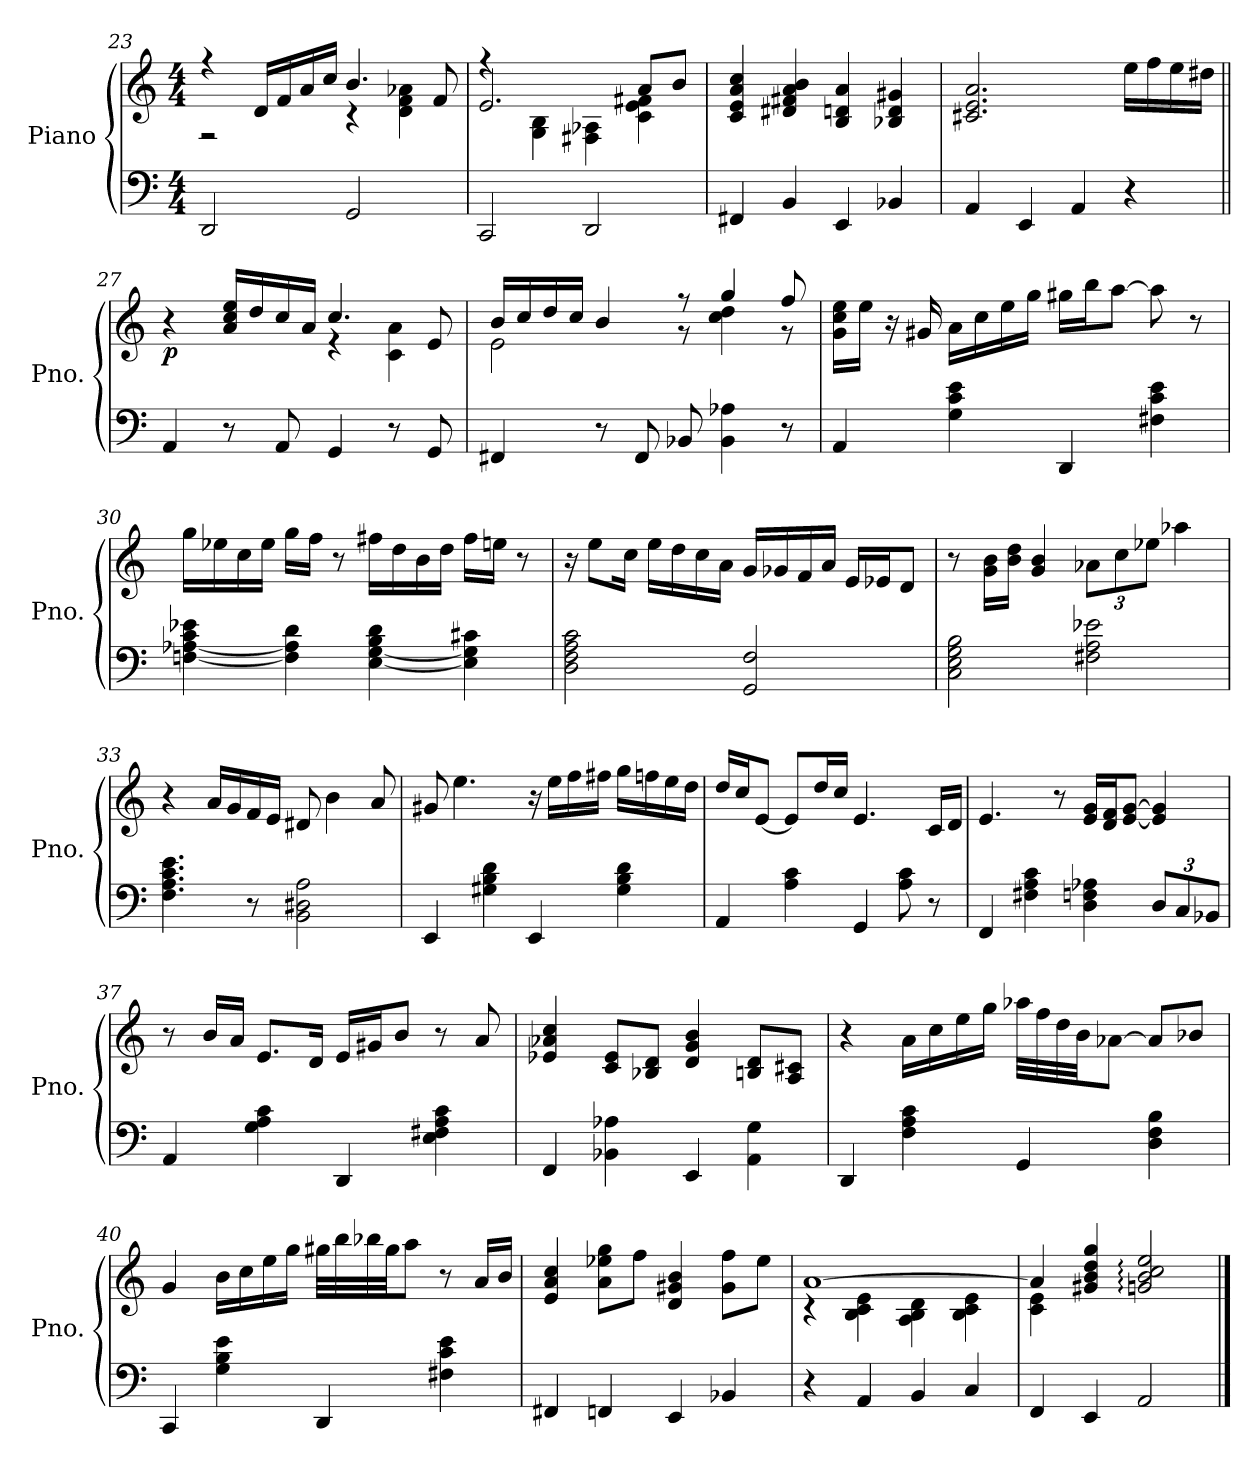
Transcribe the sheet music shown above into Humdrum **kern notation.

**kern	**kern	**dynam
*part1	*part1	*part1
*staff2	*staff1	*staff1/2
*I"Piano	*	*
*I'Pno.	*	*
*clefF4	*clefG2	*
*k[]	*k[]	*
*M4/4	*M4/4	*
=23	=23	=23
*	*^	*
2DD/	4r	2r	.
.	16d/LL	.	.
.	16f/	.	.
.	16a/	.	.
.	16cc/JJ	.	.
2GG/	4.b/	4r	.
.	.	4d\ 4f\ 4a-X\	.
.	8f/	.	.
=24	=24	=24	=24
2CC/	2.e/	4rff	.
.	.	4G\ 4B\	.
2DD/	.	4F#X\ 4A-X\	.
.	8a/L	4c\ 4e\ 4f#X\	.
.	8b/J	.	.
*	*v	*v	*
!!LO:LB:g=z
=25	=25	=25
4FF#X/	4c/ 4e/ 4a/ 4cc/	.
4BB/	4d#X/ 4f#X/ 4a/ 4b/	.
4EE/	4B/ 4dn/ 4a/	.
4BB-X/	4B-X/ 4d/ 4g#X/	.
=26	=26	=26
4AA/	2.c#X/ 2.e/ 2.a/	.
4EE/	.	.
4AA/	.	.
4r	16ee\LL	.
.	16ff\	.
.	16ee\	.
.	16dd#X\JJ	.
=27||	=27||	=27||
*	*^	*
!	!	!	!LO:DY:b
4AA/	4r	2ryy	p
8r	16a/ 16cc/ 16ee/LL	.	.
.	16dd/	.	.
8AA/	16cc/	.	.
.	16a/JJ	.	.
4GG/	4.cc/	4r	.
8r	.	4c\ 4a\	.
8GG/	8e/	.	.
=28	=28	=28	=28
4FF#X/	16b/LL	2e\	.
.	16cc/	.	.
.	16dd/	.	.
.	16cc/JJ	.	.
8r	4b/	.	.
8FF#/	.	.	.
8BB-X/	8r	8r	.
4BB-\ 4A-X\	4gg/	4cc\ 4dd\	.
8r	8ff/	8r	.
*	*v	*v	*
!!LO:LB:g=z
=29	=29	=29
4AA/	16g\ 16cc\ 16ee\LL	.
.	16ee\JJ	.
.	16r	.
.	16g#X/	.
4G\ 4c\ 4e\	16a\LL	.
.	16cc\	.
.	16ee\	.
.	16gg\JJ	.
4DD/	16gg#X\LL	.
.	16bb\J	.
.	[8aa\J	.
4F#X\ 4c\ 4e\	8aa\]	.
.	8r	.
=30	=30	=30
[4Fn\ [4A-X\ 4c\ 4e-X\	16gg\LL	.
.	16ee-X\	.
.	16cc\	.
.	16ee-\JJ	.
4F\] 4A-\] 4d\	16gg\LL	.
.	16ff\JJ	.
.	8r	.
[4E\ [4G\ 4B\ 4d\	16ff#X\LL	.
.	16dd\	.
.	16b\	.
.	16dd\JJ	.
4E\] 4G\] 4c#X\	16ff#\LL	.
.	16een\JJ	.
.	8r	.
!!LO:LB:g=z
=31	=31	=31
2D\ 2F\ 2A\ 2c\	16r	.
.	8ee\L	.
.	16cc\Jk	.
.	16ee\LL	.
.	16dd\	.
.	16cc\	.
.	16a\JJ	.
2GG/ 2F/	16g/LL	.
.	16g-X/	.
.	16f/	.
.	16a/JJ	.
.	16e/LL	.
.	16e-X/J	.
.	8d/J	.
=32	=32	=32
2C\ 2E\ 2G\ 2B\	8r	.
.	16g\ 16b\LL	.
.	16b\ 16dd\JJ	.
.	4g/ 4b/	.
*	*Xbrackettup	*
2F#X\ 2A\ 2e-X\	12a-X\L	.
.	12cc\	.
.	12ee-X\J	.
.	4aa-X\	.
=33	=33	=33
4.F\ 4.A\ 4.c\ 4.e\	4r	.
.	16a/LL	.
.	16g/	.
8r	16f/	.
.	16e/JJ	.
2BB\ 2D#X\ 2A\	8d#X/	.
.	4b\	.
.	8a/	.
!!LO:LB:g=z
=34	=34	=34
4EE/	8g#X/	.
.	4.ee\	.
4G#X\ 4B\ 4d\	.	.
4EE/	16r	.
.	16ee\LL	.
.	16ff\	.
.	16ff#X\JJ	.
4G#\ 4B\ 4d\	16gg\LL	.
.	16ffn\	.
.	16ee\	.
.	16dd\JJ	.
=35	=35	=35
4AA/	16dd/LL	.
.	16cc/J	.
.	[8e/J	.
4A\ 4c\	8e/L]	.
.	16dd/L	.
.	16cc/JJ	.
4GG/	4.e/	.
8A\ 8c\	.	.
8r	16c/LL	.
.	16d/JJ	.
=36	=36	=36
4FF/	4.e/	.
4F#X\ 4A\ 4c\	.	.
.	8r	.
4D\ 4Fn\ 4A-X\	16e/ 16g/LL	.
.	16d/ 16f/J	.
.	[8e/ [8g/J	.
*Xbrackettup	*	*
12D/L	4e/] 4g/]	.
12C/	.	.
12BB-X/J	.	.
!!LO:LB:g=z
=37	=37	=37
4AA/	8r	.
.	16b/LL	.
.	16a/JJ	.
4G\ 4A\ 4c\	8.e/L	.
.	16d/Jk	.
4DD/	16e/LL	.
.	16g#X/J	.
.	8b/J	.
4E\ 4F#X\ 4A\ 4c\	8r	.
.	8a/	.
=38	=38	=38
4FF/	4e-X/ 4a-X/ 4cc/	.
4BB-X\ 4A-X\	8c/ 8e-/L	.
.	8B-X/ 8d/J	.
4EE/	4d/ 4g/ 4b/	.
4AA\ 4G\	8Bn/ 8d/L	.
.	8A/ 8c#X/J	.
=39	=39	=39
4DD/	4r	.
4F\ 4A\ 4c\	16a\LL	.
.	16cc\	.
.	16ee\	.
.	16gg\JJ	.
4GG/	32aa-X\LLL	.
.	32ff\	.
.	32dd\	.
.	32b\JJ	.
.	[8a-X\J	.
4D\ 4F\ 4B\	8a-/L]	.
.	8b-X/J	.
!!LO:PB:g=z
=40	=40	=40
4CC/	4g/	.
4G\ 4B\ 4e\	16b\LL	.
.	16cc\	.
.	16ee\	.
.	16gg\JJ	.
4DD/	32gg#X\LLL	.
.	32bb\	.
.	32bb-X\	.
.	32gg#\JJ	.
.	8aa\J	.
4F#X\ 4c\ 4e\	8r	.
.	16a/LL	.
.	16b/JJ	.
=41	=41	=41
4FF#X/	4e/ 4a/ 4cc/	.
4FFn/	8a\ 8ee-X\ 8gg\L	.
.	8ff\J	.
4EE/	4d/ 4g#X/ 4b/	.
4BB-X/	8g#\ 8ff\L	.
.	8ee-\J	.
=42	=42	=42
*	*^	*
4r	[1a	4r	.
4AA/	.	4B\ 4c\ 4e\	.
4BB/	.	4A\ 4B\ 4d\	.
4C/	.	4B\ 4c\ 4e\	.
=43	=43	=43	=43
*	*MM40	*	*
4FF/	4a/]	4c\ 4e\	.
4EE/	4g#X/ 4b/ 4dd/ 4gg/	2.ryy	.
2AA/	2gn/: 2b/: 2cc/: 2ee/:	.	.
*	*v	*v	*
==	==	==
*-	*-	*-
